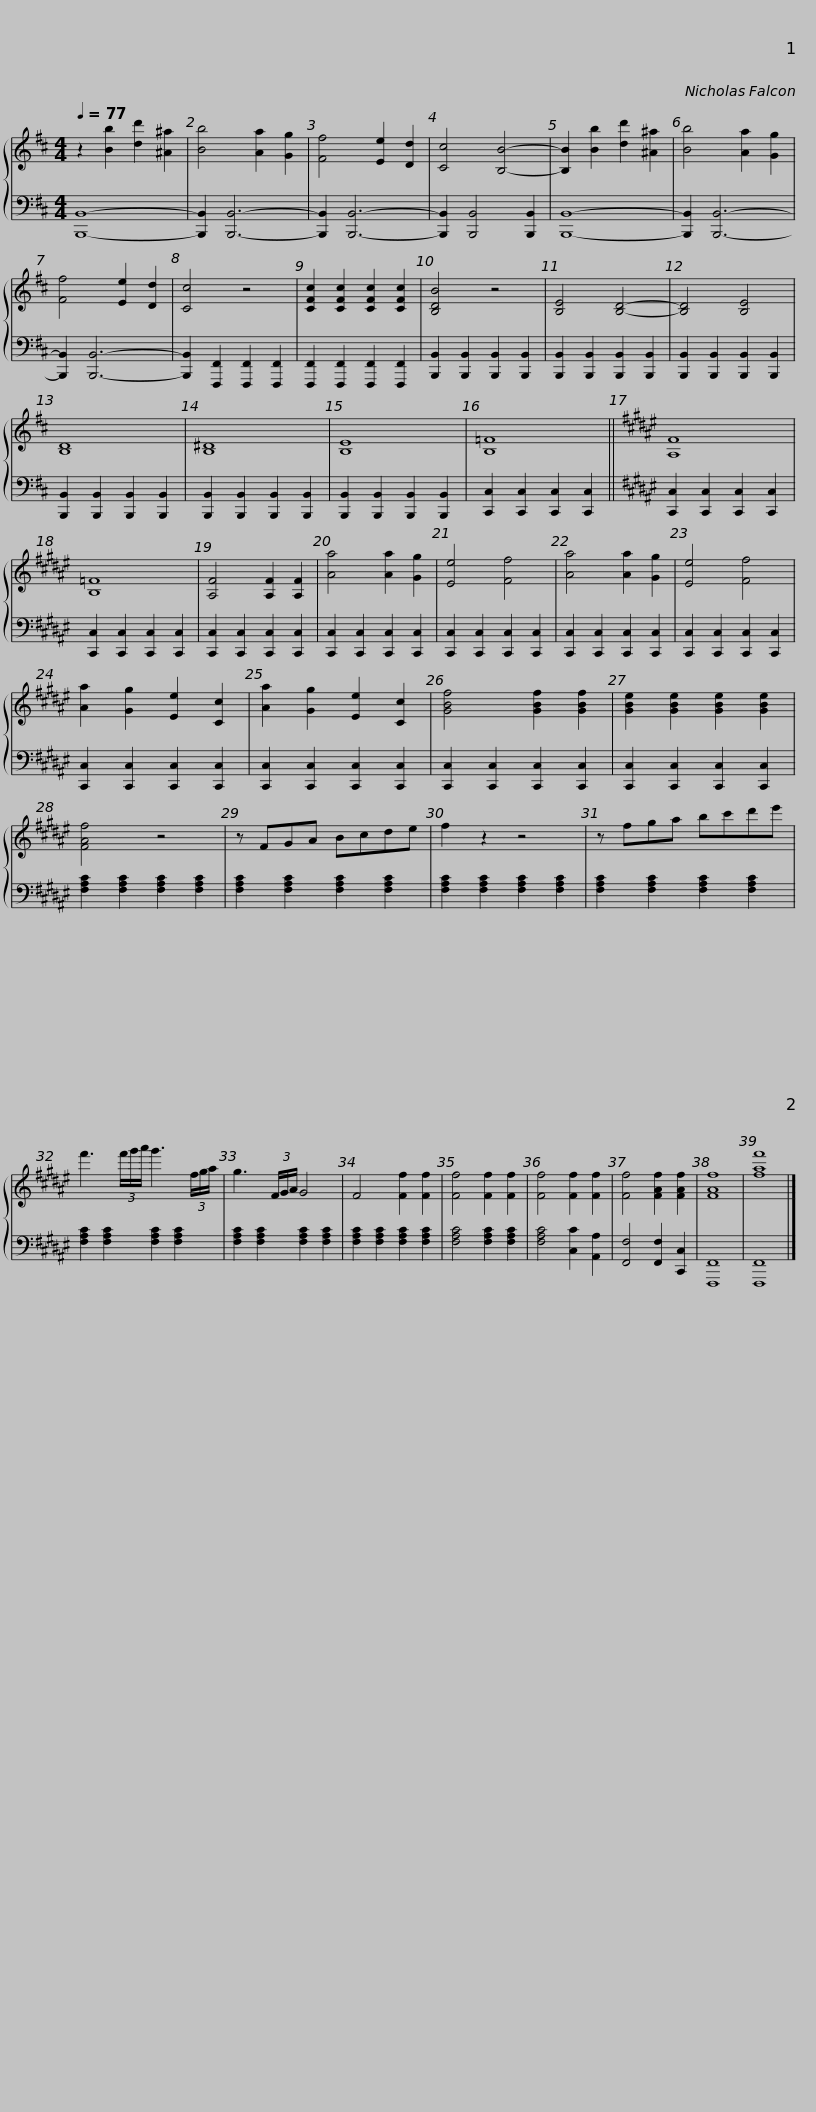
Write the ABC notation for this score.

X:1
%%score { 1 | 2 }
L:1/8
Q:1/4=77
M:4/4
I:linebreak $
K:D
V:1 treble
V:2 bass
V:1
 z2 [Bb]2 [dd']2 [^A^a]2 | [Bb]4 [Aa]2 [Gg]2 | [Ff]4 [Ee]2 [Dd]2 | [Cc]4 [B,B]4- | [B,B]2 [Bb]2 [dd']2 [^A^a]2 | %5
 [Bb]4 [Aa]2 [Gg]2 | [Ff]4 [Ee]2 [Dd]2 | [Cc]4 z4 |$ [CFc]2 [CFc]2 [CFc]2 [CFc]2 | [B,DB]4 z4 | %10
 [B,E]4 [B,D]4- | [B,D]4 [B,E]4 | [B,D]8 | [B,^D]8 | [B,E]8 |$ %15
 [B,=F]8 ||[K:F#] [A,F]8 | [B,=F]8 | [A,F]4 [A,F]2 [A,F]2 | [Aa]4 [Aa]2 [Gg]2 | %20
 [Ee]4 [Ff]4 | [Aa]4 [Aa]2 [Gg]2 |$ [Ee]4 [Ff]4 | [Aa]2 [Gg]2 [Ee]2 [Cc]2 | [Aa]2 [Gg]2 [Ee]2 [Cc]2 | %25
 [GBf]4 [GBf]2 [GBf]2 | [GBe]2 [GBe]2 [GBe]2 [GBe]2 | [FAf]4 z4 | z FGA Bcde |$ f2 z2 z4 | %30
 z fga bc'd'e' | f'3 (3f'/g'/a'/ g'3 (3f/g/a/ | g3 (3F/G/A/ G4 | F4 [Ff]2 [Ff]2 |$ [Ff]4 [Ff]2 [Ff]2 | %35
 [Ff]4 [Ff]2 [Ff]2 | [Ff]4 [FAf]2 [FAf]2 | [FAf]8 | [faf']8 |] %39
V:2
 [B,,,B,,]8- | [B,,,B,,]2 [B,,,B,,]6- | [B,,,B,,]2 [B,,,B,,]6- | [B,,,B,,]2 [B,,,B,,]4 [B,,,B,,]2 | [B,,,B,,]8- | %5
 [B,,,B,,]2 [B,,,B,,]6- | [B,,,B,,]2 [B,,,B,,]6- | [B,,,B,,]2 [F,,,F,,]2 [F,,,F,,]2 [F,,,F,,]2 |$ [F,,,F,,]2 [F,,,F,,]2 [F,,,F,,]2 [F,,,F,,]2 | [B,,,B,,]2 [B,,,B,,]2 [B,,,B,,]2 [B,,,B,,]2 | %10
 [B,,,B,,]2 [B,,,B,,]2 [B,,,B,,]2 [B,,,B,,]2 | [B,,,B,,]2 [B,,,B,,]2 [B,,,B,,]2 [B,,,B,,]2 | [B,,,B,,]2 [B,,,B,,]2 [B,,,B,,]2 [B,,,B,,]2 | [B,,,B,,]2 [B,,,B,,]2 [B,,,B,,]2 [B,,,B,,]2 | [B,,,B,,]2 [B,,,B,,]2 [B,,,B,,]2 [B,,,B,,]2 |$ %15
 [C,,C,]2 [C,,C,]2 [C,,C,]2 [C,,C,]2 ||[K:F#] [C,,C,]2 [C,,C,]2 [C,,C,]2 [C,,C,]2 | [C,,C,]2 [C,,C,]2 [C,,C,]2 [C,,C,]2 | [C,,C,]2 [C,,C,]2 [C,,C,]2 [C,,C,]2 | [C,,C,]2 [C,,C,]2 [C,,C,]2 [C,,C,]2 | %20
 [C,,C,]2 [C,,C,]2 [C,,C,]2 [C,,C,]2 | [C,,C,]2 [C,,C,]2 [C,,C,]2 [C,,C,]2 |$ [C,,C,]2 [C,,C,]2 [C,,C,]2 [C,,C,]2 | [C,,C,]2 [C,,C,]2 [C,,C,]2 [C,,C,]2 | [C,,C,]2 [C,,C,]2 [C,,C,]2 [C,,C,]2 | %25
 [C,,C,]2 [C,,C,]2 [C,,C,]2 [C,,C,]2 | [C,,C,]2 [C,,C,]2 [C,,C,]2 [C,,C,]2 | [F,A,C]2 [F,A,C]2 [F,A,C]2 [F,A,C]2 | [F,A,C]2 [F,A,C]2 [F,A,C]2 [F,A,C]2 |$ [F,A,C]2 [F,A,C]2 [F,A,C]2 [F,A,C]2 | %30
 [F,A,C]2 [F,A,C]2 [F,A,C]2 [F,A,C]2 | [F,A,C]2 [F,A,C]2 [F,A,C]2 [F,A,C]2 | [F,A,C]2 [F,A,C]2 [F,A,C]2 [F,A,C]2 | [F,A,C]2 [F,A,C]2 [F,A,C]2 [F,A,C]2 |$ [F,A,C]4 [F,A,C]2 [F,A,C]2 | %35
 [F,A,C]4 [C,C]2 [A,,A,]2 | [F,,F,]4 [F,,F,]2 [C,,C,]2 | [F,,,F,,]8 | [F,,,F,,]8 |] %39
